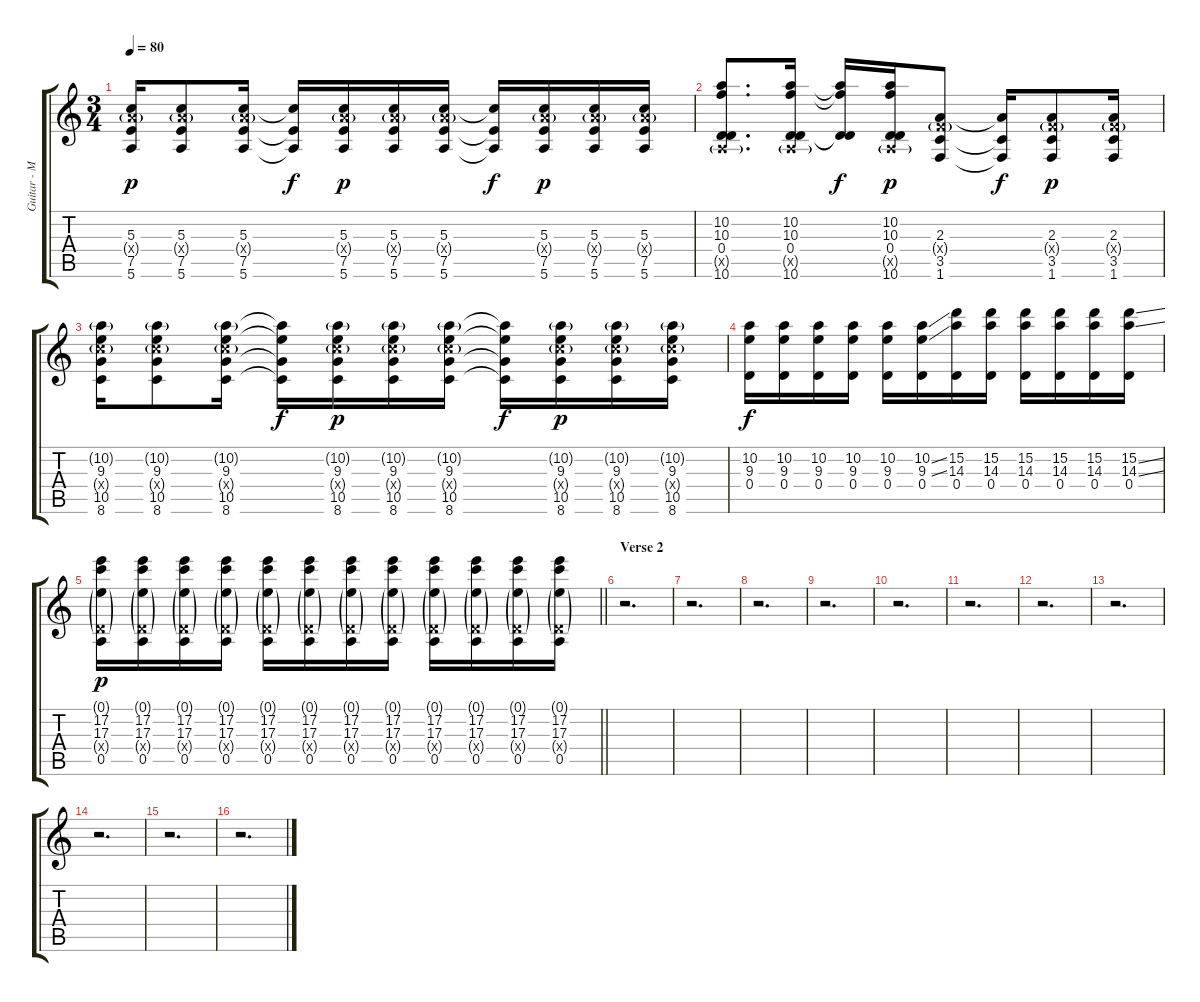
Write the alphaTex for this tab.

\track ("Guitar - Mark Engles" "Guitar - M") {instrument overdrivenguitar}
\staff {score tabs}
\tuning (E4 B3 G3 D3 A2 E2) {hide}
\ts (3 4)
\tempo 80
\clef g2
\ks c
(5.3 7.4{g x} 7.5 5.6).16{dy p} (5.3 7.4{g x} 7.5 5.6).8 (5.3 7.4{g x} 7.5 5.6).16 (5.3{t} 7.5{t} 5.6{t}).16{dy f} (5.3 7.4{g x} 7.5 5.6).16{dy p} (5.3 7.4{g x} 7.5 5.6).16 (5.3 7.4{g x} 7.5 5.6).16 (5.3{t} 7.5{t} 5.6{t}).16{dy f} (5.3 7.4{g x} 7.5 5.6).16{dy p} (5.3 7.4{g x} 7.5 5.6).16 (5.3 7.4{g x} 7.5 5.6).16 |
(10.2 10.3 0.4 0.5{g x} 10.6).8{d} (10.2 10.3 0.4 0.5{g x} 10.6).16 (10.2{t} 10.3{t} 0.4{t} 10.6{t}).16{dy f} (10.2 10.3 0.4 0.5{g x} 10.6).16{dy p} (2.3 3.4{g x} 3.5 1.6).8 (2.3{t} 3.5{t} 1.6{t}).16{dy f} (2.3 3.4{g x} 3.5 1.6).8{dy p} (2.3 3.4{g x} 3.5 1.6).16 |
(10.2{g} 9.3 10.4{g x} 10.5 8.6).16 (10.2{g} 9.3 10.4{g x} 10.5 8.6).8 (10.2{g} 9.3 10.4{g x} 10.5 8.6).16 (10.2{t} 9.3{t} 10.5{t} 8.6{t}).16{dy f} (10.2{g} 9.3 10.4{g x} 10.5 8.6).16{dy p} (10.2{g} 9.3 10.4{g x} 10.5 8.6).16 (10.2{g} 9.3 10.4{g x} 10.5 8.6).16 (10.2{t} 9.3{t} 10.5{t} 8.6{t}).16{dy f} (10.2{g} 9.3 10.4{g x} 10.5 8.6).16{dy p} (10.2{g} 9.3 10.4{g x} 10.5 8.6).16 (10.2{g} 9.3 10.4{g x} 10.5 8.6).16 |
(10.2 9.3 0.4).16{dy f} (10.2 9.3 0.4).16 (10.2 9.3 0.4).16 (10.2 9.3 0.4).16 (10.2 9.3 0.4).16 (10.2{ss} 9.3{ss} 0.4).16 (15.2 14.3 0.4).16 (15.2 14.3 0.4).16 (15.2 14.3 0.4).16 (15.2 14.3 0.4).16 (15.2 14.3 0.4).16 (15.2{ss} 14.3{ss} 0.4).16 |
\barLineRight lightlight
(0.1{g} 17.2 17.3 0.4{g x} 0.5).16{dy p} (0.1{g} 17.2 17.3 0.4{g x} 0.5).16 (0.1{g} 17.2 17.3 0.4{g x} 0.5).16 (0.1{g} 17.2 17.3 0.4{g x} 0.5).16 (0.1{g} 17.2 17.3 0.4{g x} 0.5).16 (0.1{g} 17.2 17.3 0.4{g x} 0.5).16 (0.1{g} 17.2 17.3 0.4{g x} 0.5).16 (0.1{g} 17.2 17.3 0.4{g x} 0.5).16 (0.1{g} 17.2 17.3 0.4{g x} 0.5).16 (0.1{g} 17.2 17.3 0.4{g x} 0.5).16 (0.1{g} 17.2 17.3 0.4{g x} 0.5).16 (0.1{g} 17.2 17.3 0.4{g x} 0.5).16 |
\section ("" "Verse 2")
r.2{d} |
r.2{d} |
r.2{d} |
r.2{d} |
r.2{d} |
r.2{d} |
r.2{d} |
r.2{d} |
r.2{d} |
r.2{d} |
r.2{d}
